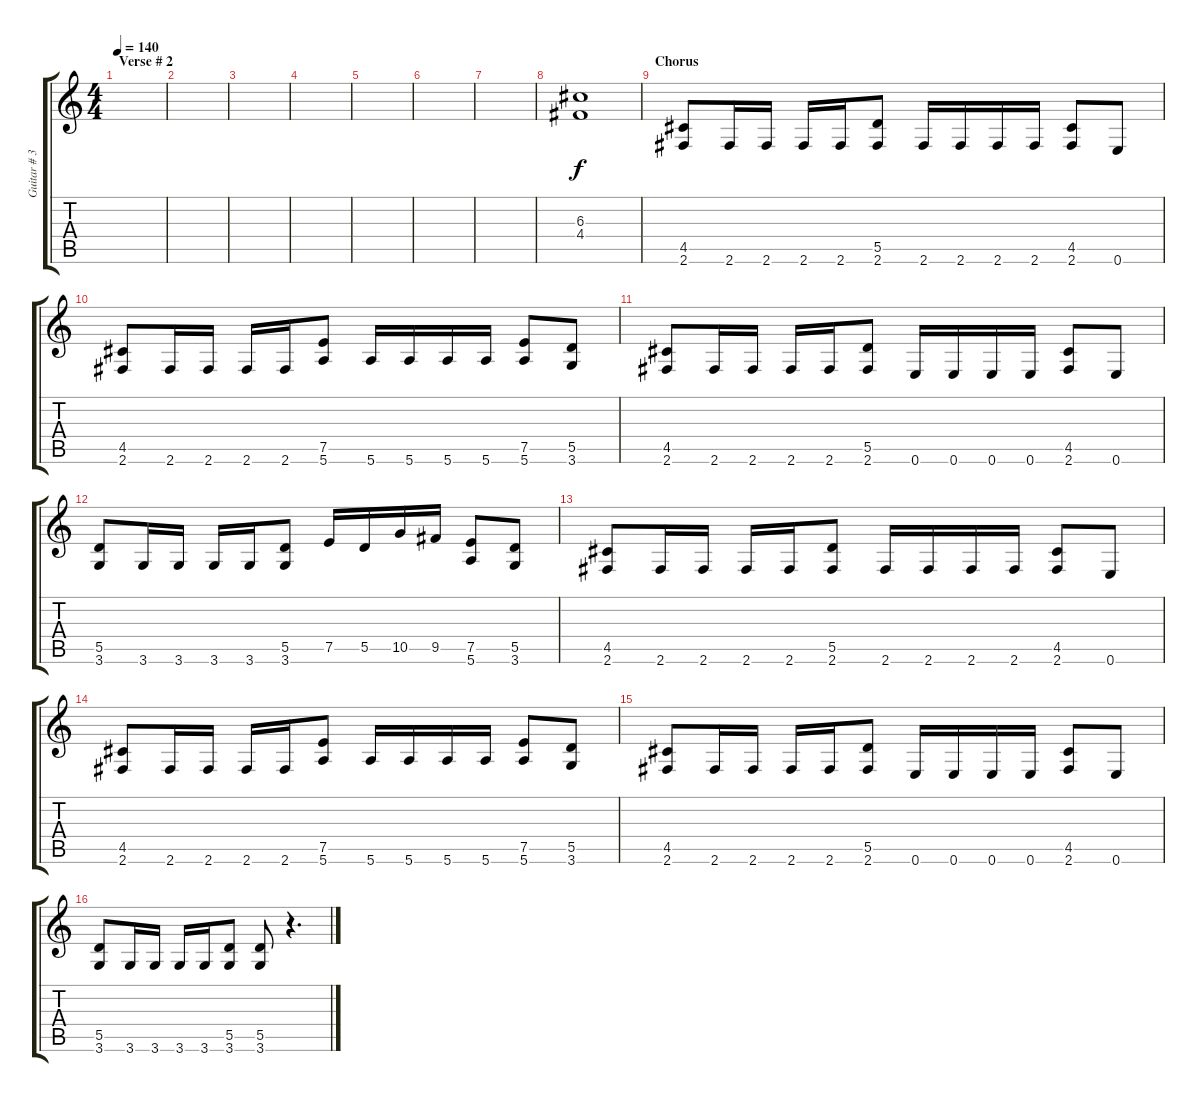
\track ("Guitar # 3 - Distorted Guitar" "Guitar # 3") {instrument distortionguitar}
\staff {score tabs}
\tuning (E4 B3 G3 D3 A2 E2) {hide}
\ts (4 4)
\section ("" "Verse # 2")
\tempo 140
\clef g2
\ks c
|
|
|
|
|
|
|
(6.3 4.4).1{volume 10 balance 16} |
\section ("" "Chorus")
(4.5 2.6).8{volume 10 balance 14} 2.6.16 2.6.16 2.6.16 2.6.16 (5.5 2.6).8 2.6.16 2.6.16 2.6.16 2.6.16 (4.5 2.6).8 0.6.8 |
(4.5 2.6).8 2.6.16 2.6.16 2.6.16 2.6.16 (7.5 5.6).8 5.6.16 5.6.16 5.6.16 5.6.16 (7.5 5.6).8 (5.5 3.6).8 |
(4.5 2.6).8 2.6.16 2.6.16 2.6.16 2.6.16 (5.5 2.6).8 0.6.16 0.6.16 0.6.16 0.6.16 (4.5 2.6).8 0.6.8 |
(5.5 3.6).8 3.6.16 3.6.16 3.6.16 3.6.16 (5.5 3.6).8 7.5.16 5.5.16 10.5.16 9.5.16 (7.5 5.6).8 (5.5 3.6).8 |
(4.5 2.6).8 2.6.16 2.6.16 2.6.16 2.6.16 (5.5 2.6).8 2.6.16 2.6.16 2.6.16 2.6.16 (4.5 2.6).8 0.6.8 |
(4.5 2.6).8 2.6.16 2.6.16 2.6.16 2.6.16 (7.5 5.6).8 5.6.16 5.6.16 5.6.16 5.6.16 (7.5 5.6).8 (5.5 3.6).8 |
(4.5 2.6).8 2.6.16 2.6.16 2.6.16 2.6.16 (5.5 2.6).8 0.6.16 0.6.16 0.6.16 0.6.16 (4.5 2.6).8 0.6.8 |
(5.5 3.6).8 3.6.16 3.6.16 3.6.16 3.6.16 (5.5 3.6).8 (5.5 3.6).8 r.4{d}
